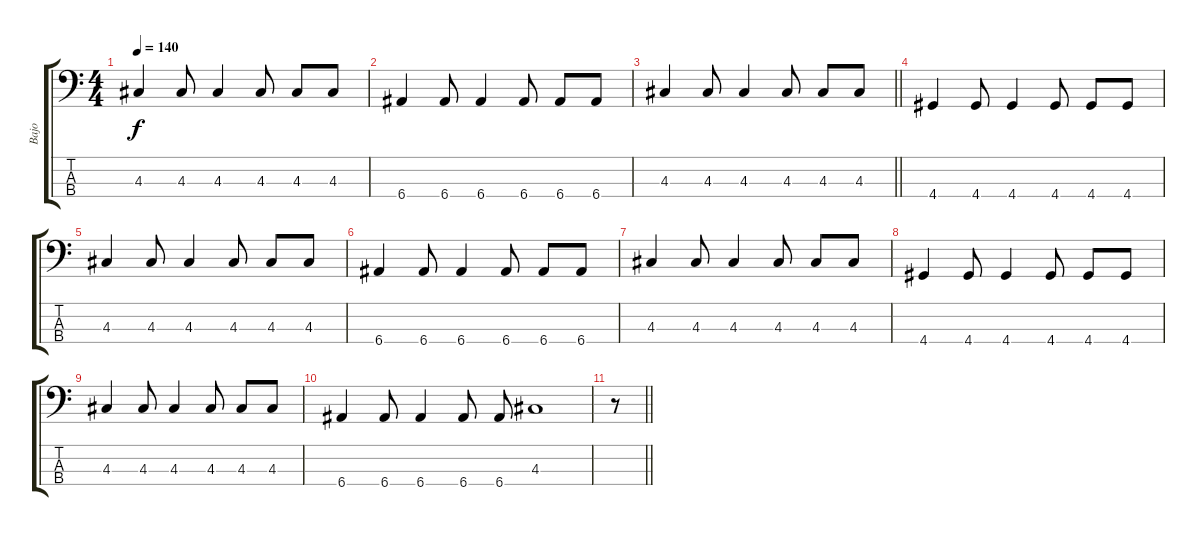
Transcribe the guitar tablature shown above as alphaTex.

\track ("Bajo" "Bajo") {instrument electricbassfinger}
\staff {score tabs}
\tuning (G2 D2 A1 E1) {hide}
\ts (4 4)
\tempo 140
\clef f4
\ks c
4.3.4{dy f} 4.3.8 4.3.4 4.3.8 4.3.8 4.3.8 |
6.4.4 6.4.8 6.4.4 6.4.8 6.4.8 6.4.8 |
\barLineRight lightlight
4.3.4 4.3.8 4.3.4 4.3.8 4.3.8 4.3.8 |
4.4.4 4.4.8 4.4.4 4.4.8 4.4.8 4.4.8 |
4.3.4 4.3.8 4.3.4 4.3.8 4.3.8 4.3.8 |
6.4.4 6.4.8 6.4.4 6.4.8 6.4.8 6.4.8 |
4.3.4 4.3.8 4.3.4 4.3.8 4.3.8 4.3.8 |
4.4.4 4.4.8 4.4.4 4.4.8 4.4.8 4.4.8 |
4.3.4 4.3.8 4.3.4 4.3.8 4.3.8 4.3.8 |
6.4.4 6.4.8 6.4.4 6.4.8 6.4.8 4.3.1 |
\barLineRight lightlight
r.8
